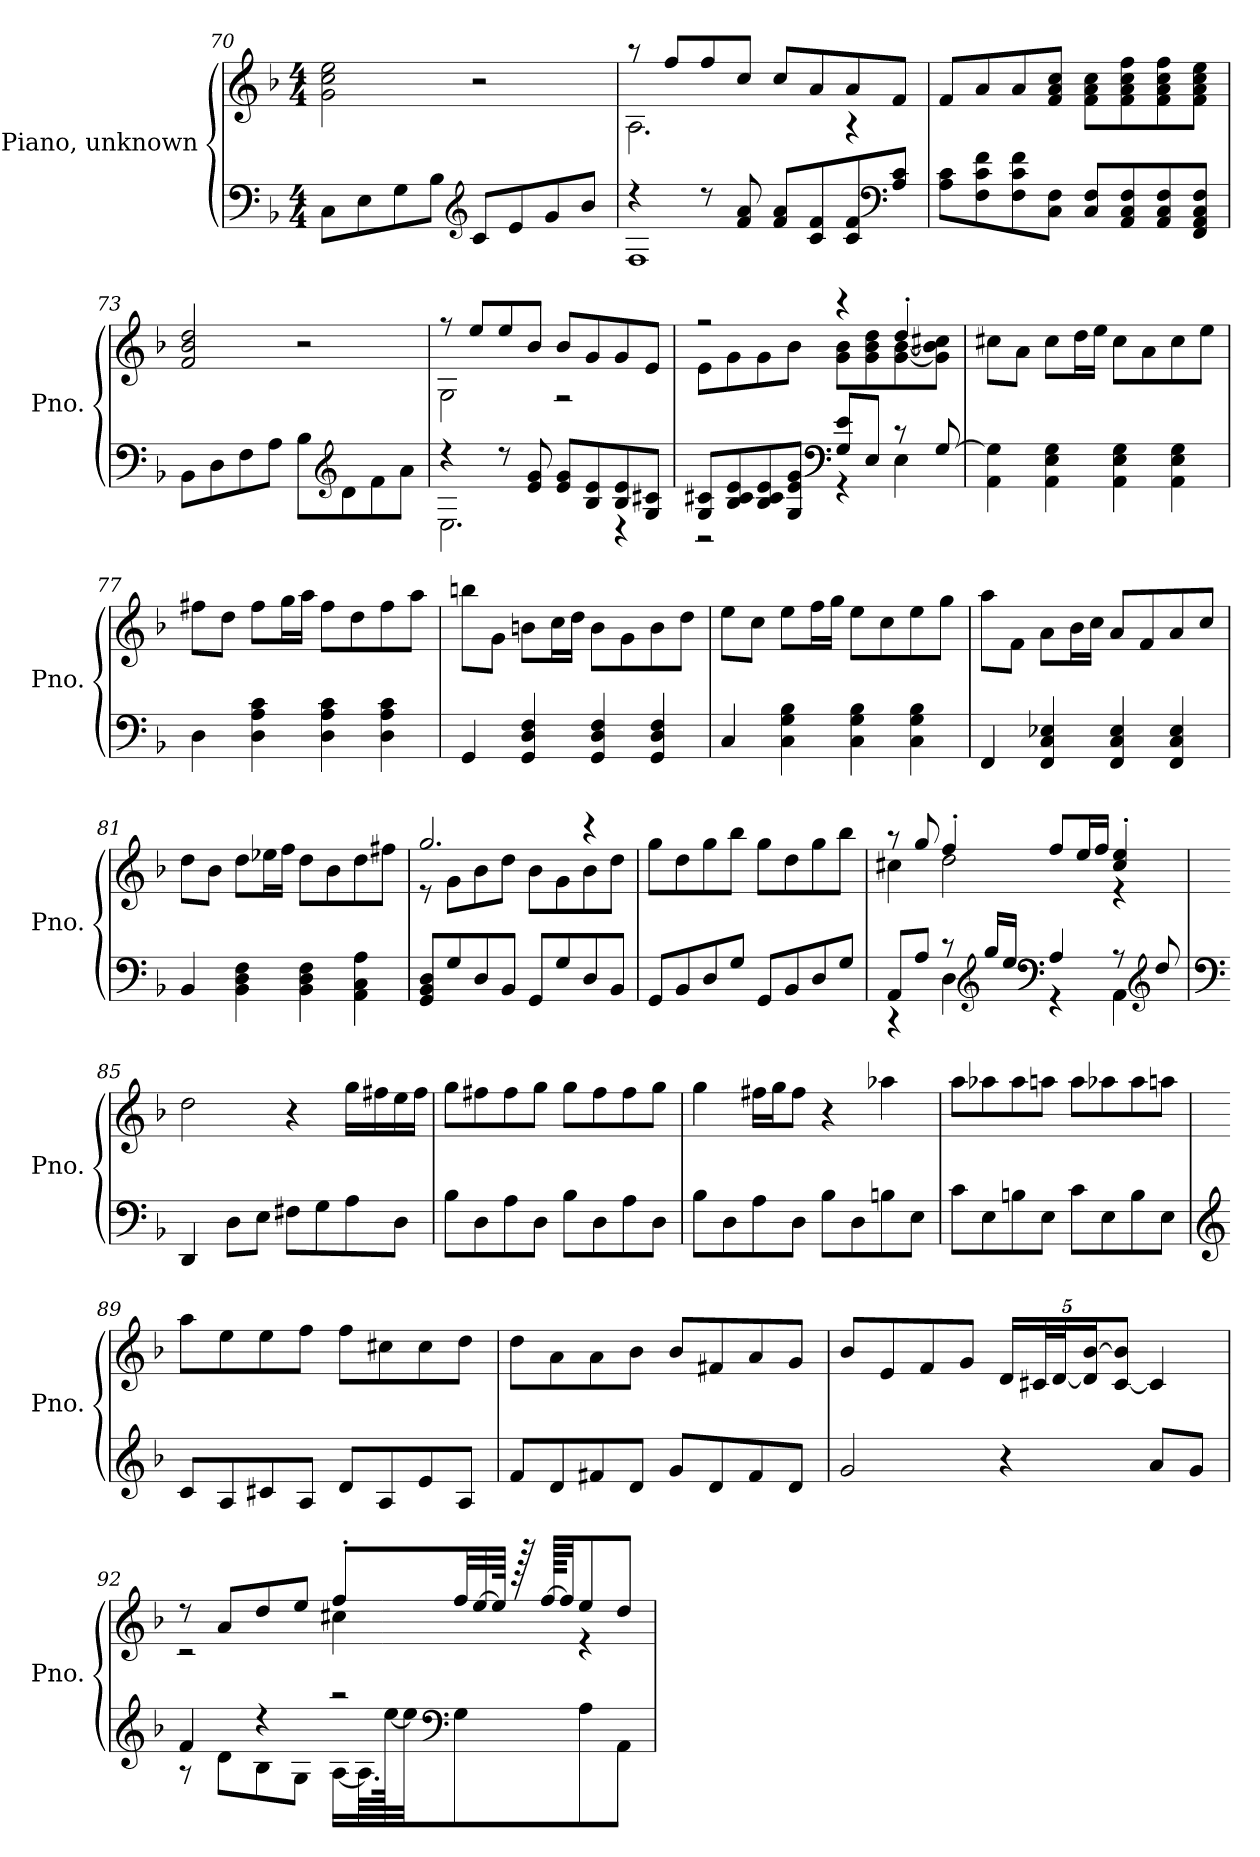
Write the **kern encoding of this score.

**kern	**kern
*part1	*part1
*staff2	*staff1
*I"Piano, unknown	*
*I'Pno.	*
*clefF4	*clefG2
*k[b-]	*k[b-]
*M4/4	*M4/4
=70	=70
8C\L	2g\ 2cc\ 2ee\
8E\	.
8G\	.
8B-\J	.
*clefG2	*
8c/L	2r
8e/	.
8g/	.
8b-/J	.
=71	=71
*^	*^
4r	1F	8r	2.A\
.	.	8ff/L	.
8r	.	8ff/	.
8f/ 8a/	.	8cc/J	.
8f/ 8a/L	.	8cc/L	.
8c/ 8f/	.	8a/	.
8c/ 8f/	.	8a/	4r
*clefF4	*	*	*
8A/ 8c/J	.	8f/J	.
*v	*v	*	*
*	*v	*v
=72	=72
8A\ 8c\L	8f/L
8F\ 8c\ 8f\	8a/
8F\ 8c\ 8f\	8a/
8C\ 8F\J	8f/ 8a/ 8cc/J
8C/ 8F/L	8f\ 8a\ 8cc\L
8AA/ 8C/ 8F/	8f\ 8a\ 8cc\ 8ff\
8AA/ 8C/ 8F/	8f\ 8a\ 8cc\ 8ff\
8FF/ 8AA/ 8C/ 8F/J	8f\ 8a\ 8cc\ 8ee\J
!!LO:PB:g=z
=73	=73
8BB-\L	2f/ 2b-/ 2dd/
8D\	.
8F\	.
8A\J	.
8B-\L	2r
*clefG2	*
8d\	.
8f\	.
8a\J	.
=74	=74
*^	*^
4r	2.E\	8r	2G\
.	.	8ee/L	.
8r	.	8ee/	.
8e/ 8g/	.	8b-/J	.
8e/ 8g/L	.	8b-/L	2r
8B-/ 8e/	.	8g/	.
8B-/ 8e/	4r	8g/	.
8G/ 8c#X/J	.	8e/J	.
=75	=75	=75	=75
8G/ 8c#X/L	2r	2r	8e\L
8B-/ 8c#/ 8e/	.	.	8g\
8B-/ 8c#/ 8e/	.	.	8g\
8G/ 8e/ 8g/J	.	.	8b-\J
*clefF4	*	*	*
8G/ 8e/L	4r	4r	8g\ 8b-\L
8E/J	.	.	8g\ 8b-\ 8dd\
8r	4E\	4dd'/	[8g\ [8b-\
[8G/	.	.	8g\] 8b-\] 8cc#X\J
*v	*v	*	*
*	*v	*v
=76	=76
4AA\ 4G\]	8cc#X\L
.	8a\J
4AA\ 4E\ 4G\	8cc#\L
.	16dd\L
.	16ee\JJ
4AA\ 4E\ 4G\	8cc#\L
.	8a\
4AA\ 4E\ 4G\	8cc#\
.	8ee\J
!!LO:LB:g=z
=77	=77
4D\	8ff#X\L
.	8dd\J
4D\ 4A\ 4c\	8ff#\L
.	16gg\L
.	16aa\JJ
4D\ 4A\ 4c\	8ff#\L
.	8dd\
4D\ 4A\ 4c\	8ff#\
.	8aa\J
=78	=78
4GG/	8bbn\L
.	8g\J
4GG/ 4D/ 4F/	8bn\L
.	16cc\L
.	16dd\JJ
4GG/ 4D/ 4F/	8b\L
.	8g\
4GG/ 4D/ 4F/	8b\
.	8dd\J
=79	=79
4C/	8ee\L
.	8cc\J
4C\ 4G\ 4B-\	8ee\L
.	16ff\L
.	16gg\JJ
4C\ 4G\ 4B-\	8ee\L
.	8cc\
4C\ 4G\ 4B-\	8ee\
.	8gg\J
=80	=80
4FF/	8aa\L
.	8f\J
4FF/ 4C/ 4E-X/	8a\L
.	16b-\L
.	16cc\JJ
4FF/ 4C/ 4E-/	8a/L
.	8f/
4FF/ 4C/ 4E-/	8a/
.	8cc/J
!!LO:LB:g=z
=81	=81
4BB-/	8dd\L
.	8b-\J
4BB-\ 4D\ 4F\	8dd\L
.	16ee-X\L
.	16ff\JJ
4BB-\ 4D\ 4F\	8dd\L
.	8b-\
4AA\ 4C\ 4A\	8dd\
.	8ff#X\J
=82	=82
*	*^
8GG/ 8BB-/ 8D/L	2.gg/	8r
8G/	.	8g\L
8D/	.	8b-\
8BB-/J	.	8dd\J
8GG/L	.	8b-\L
8G/	.	8g\
8D/	4r	8b-\
8BB-/J	.	8dd\J
*	*v	*v
=83	=83
8GG/L	8gg\L
8BB-/	8dd\
8D/	8gg\
8G/J	8bb-\J
8GG/L	8gg\L
8BB-/	8dd\
8D/	8gg\
8G/J	8bb-\J
=84	=84
*^	*^
8AA/L	4r	8r	4cc#X\
8A/J	.	8gg/	.
8r	4D\	4ff'/	2dd\
*clefG2	*	*	*
16gg/LL	.	.	.
16ee/JJ	.	.	.
*clefF4	*	*	*
4A/	4r	8ff/L	.
.	.	16ee/L	.
.	.	16ff/JJ	.
8r	4AA\	4cc#/' 4ee/'	4r
*clefG2	*	*	*
8dd/	.	.	.
*v	*v	*	*
*	*v	*v
!!LO:LB:g=z
=85	=85
*clefF4	*
4DD/	2dd\
8D\L	.
8E\J	.
8F#X\L	4r
8G\	.
8A\	16gg\LL
.	16ff#X\
8D\J	16ee\
.	16ff#\JJ
=86	=86
8B-\L	8gg\L
8D\	8ff#X\
8A\	8ff#\
8D\J	8gg\J
8B-\L	8gg\L
8D\	8ff#\
8A\	8ff#\
8D\J	8gg\J
=87	=87
8B-\L	4gg\
8D\	.
8A\	16ff#X\LL
.	16gg\J
8D\J	8ff#\J
8B-\L	4r
8D\	.
8Bn\	4aa-X\
8E\J	.
=88	=88
8c\L	8aa\L
8E\	8aa-X\
8Bn\	8aa-\
8E\J	8aan\J
8c\L	8aa\L
8E\	8aa-X\
8B\	8aa-\
8E\J	8aan\J
!!LO:LB:g=z
=89	=89
*clefG2	*
8c/L	8aa\L
8A/	8ee\
8c#X/	8ee\
8A/J	8ff\J
8d/L	8ff\L
8A/	8cc#X\
8e/	8cc#\
8A/J	8dd\J
=90	=90
8f/L	8dd\L
8d/	8a\
8f#X/	8a\
8d/J	8b-\J
8g/L	8b-/L
8d/	8f#X/
8f#/	8a/
8d/J	8g/J
=91	=91
2g/	8b-/L
.	8e/
.	8f/
.	8g/J
*	*Xbrackettup
4r	20d/LL
.	40c#X/L
.	[40d/J
.	20d/] [20b-/J
.	[10c#/ 10b-/]J
8a/L	4c#/]
8g/J	.
!!LO:LB:g=z
=92	=92
*^	*^
4f/	8r	8r	2r
.	8d\L	8a/L	.
4r	8B-\	8dd/	.
.	8G\J	8ee/J	.
2r	[16A\LL	8ff'/L	4cc#X\
.	64.A\LL]	.	.
.	[128ee\JK	.	.
.	32ee\JJ]	.	.
*clefF4	*	*	*
.	8G\	32ff/LL	.
.	.	[32ee/	.
.	.	64ee/JJJk]	.
.	.	128r	.
.	.	[128ff/KKLLL	.
.	.	32ff/JJ]	.
.	8A\	8ee/	4r
.	8AA\J	8dd/J	.
*v	*v	*	*
*	*v	*v
=	=
*-	*-
